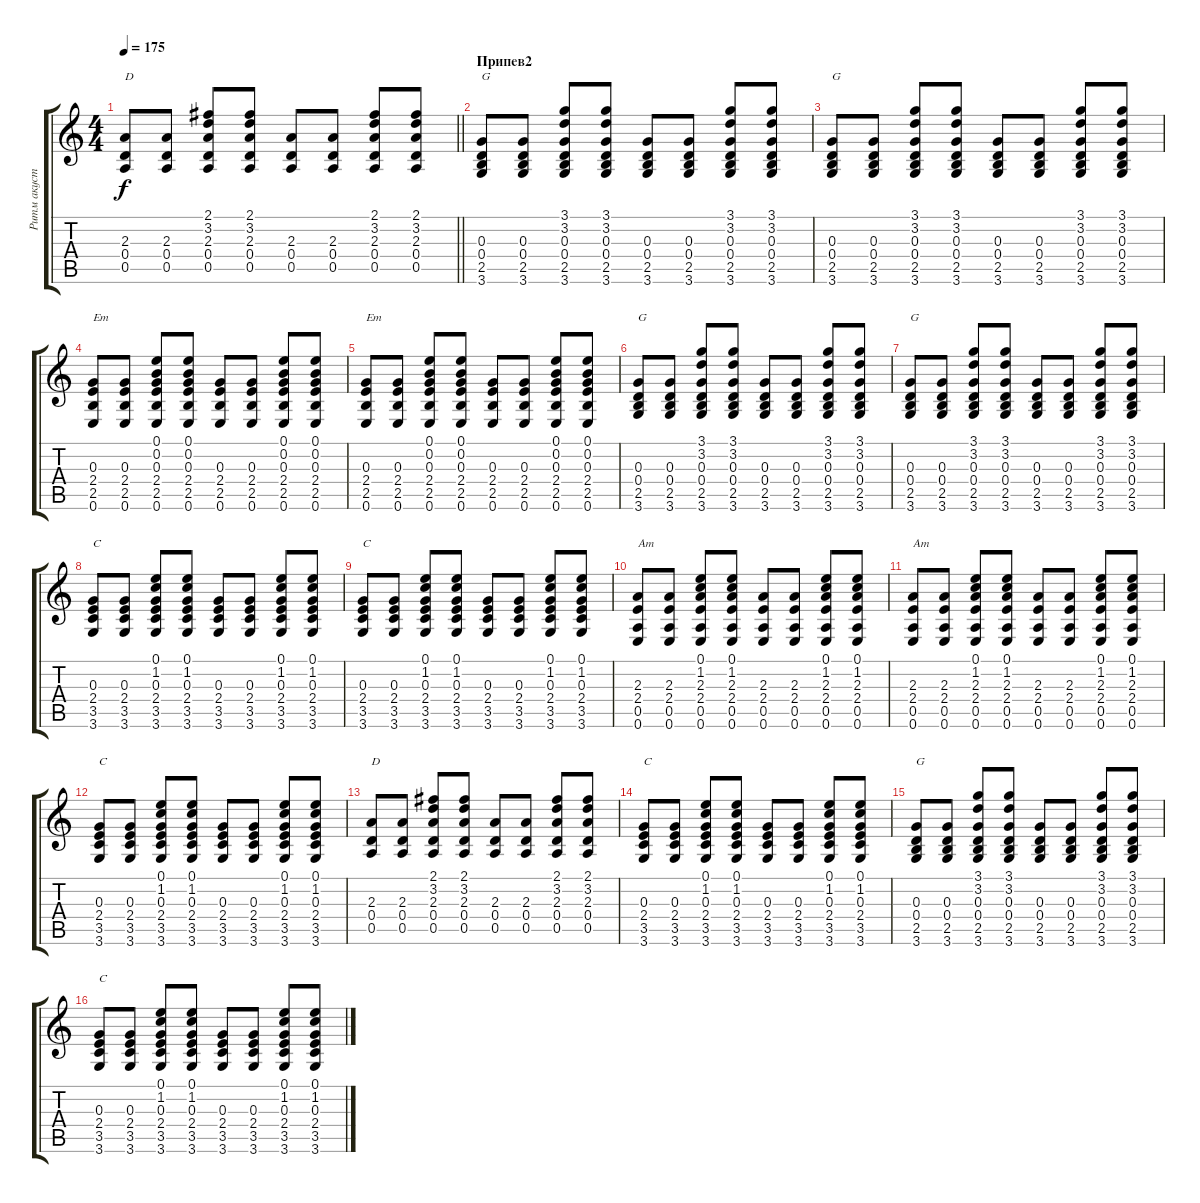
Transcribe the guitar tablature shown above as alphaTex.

\track ("Ритм акустика" "Ритм акуст") {instrument acousticguitarsteel}
\staff {score tabs}
\tuning (E4 B3 G3 D3 A2 E2) {hide}
\ts (4 4)
\tempo 175
\clef g2
\barLineRight lightlight
\ks c
(2.3 0.4 0.5).8{txt "D" dy f} (2.3 0.4 0.5).8 (2.1 3.2 2.3 0.4 0.5).8 (2.1 3.2 2.3 0.4 0.5).8 (2.3 0.4 0.5).8 (2.3 0.4 0.5).8 (2.1 3.2 2.3 0.4 0.5).8 (2.1 3.2 2.3 0.4 0.5).8 |
\section ("" "Припев2")
(0.3 0.4 2.5 3.6).8{txt "G"} (0.3 0.4 2.5 3.6).8 (3.1 3.2 0.3 0.4 2.5 3.6).8 (3.1 3.2 0.3 0.4 2.5 3.6).8 (0.3 0.4 2.5 3.6).8 (0.3 0.4 2.5 3.6).8 (3.1 3.2 0.3 0.4 2.5 3.6).8 (3.1 3.2 0.3 0.4 2.5 3.6).8 |
(0.3 0.4 2.5 3.6).8{txt "G"} (0.3 0.4 2.5 3.6).8 (3.1 3.2 0.3 0.4 2.5 3.6).8 (3.1 3.2 0.3 0.4 2.5 3.6).8 (0.3 0.4 2.5 3.6).8 (0.3 0.4 2.5 3.6).8 (3.1 3.2 0.3 0.4 2.5 3.6).8 (3.1 3.2 0.3 0.4 2.5 3.6).8 |
(0.3 2.4 2.5 0.6).8{txt "Em"} (0.3 2.4 2.5 0.6).8 (0.1 0.2 0.3 2.4 2.5 0.6).8 (0.1 0.2 0.3 2.4 2.5 0.6).8 (0.3 2.4 2.5 0.6).8 (0.3 2.4 2.5 0.6).8 (0.1 0.2 0.3 2.4 2.5 0.6).8 (0.1 0.2 0.3 2.4 2.5 0.6).8 |
(0.3 2.4 2.5 0.6).8{txt "Em"} (0.3 2.4 2.5 0.6).8 (0.1 0.2 0.3 2.4 2.5 0.6).8 (0.1 0.2 0.3 2.4 2.5 0.6).8 (0.3 2.4 2.5 0.6).8 (0.3 2.4 2.5 0.6).8 (0.1 0.2 0.3 2.4 2.5 0.6).8 (0.1 0.2 0.3 2.4 2.5 0.6).8 |
(0.3 0.4 2.5 3.6).8{txt "G"} (0.3 0.4 2.5 3.6).8 (3.1 3.2 0.3 0.4 2.5 3.6).8 (3.1 3.2 0.3 0.4 2.5 3.6).8 (0.3 0.4 2.5 3.6).8 (0.3 0.4 2.5 3.6).8 (3.1 3.2 0.3 0.4 2.5 3.6).8 (3.1 3.2 0.3 0.4 2.5 3.6).8 |
(0.3 0.4 2.5 3.6).8{txt "G"} (0.3 0.4 2.5 3.6).8 (3.1 3.2 0.3 0.4 2.5 3.6).8 (3.1 3.2 0.3 0.4 2.5 3.6).8 (0.3 0.4 2.5 3.6).8 (0.3 0.4 2.5 3.6).8 (3.1 3.2 0.3 0.4 2.5 3.6).8 (3.1 3.2 0.3 0.4 2.5 3.6).8 |
(0.3 2.4 3.5 3.6).8{txt "C"} (0.3 2.4 3.5 3.6).8 (0.1 1.2 0.3 2.4 3.5 3.6).8 (0.1 1.2 0.3 2.4 3.5 3.6).8 (0.3 2.4 3.5 3.6).8 (0.3 2.4 3.5 3.6).8 (0.1 1.2 0.3 2.4 3.5 3.6).8 (0.1 1.2 0.3 2.4 3.5 3.6).8 |
(0.3 2.4 3.5 3.6).8{txt "C"} (0.3 2.4 3.5 3.6).8 (0.1 1.2 0.3 2.4 3.5 3.6).8 (0.1 1.2 0.3 2.4 3.5 3.6).8 (0.3 2.4 3.5 3.6).8 (0.3 2.4 3.5 3.6).8 (0.1 1.2 0.3 2.4 3.5 3.6).8 (0.1 1.2 0.3 2.4 3.5 3.6).8 |
(2.3 2.4 0.5 0.6).8{txt "Am"} (2.3 2.4 0.5 0.6).8 (0.1 1.2 2.3 2.4 0.5 0.6).8 (0.1 1.2 2.3 2.4 0.5 0.6).8 (2.3 2.4 0.5 0.6).8 (2.3 2.4 0.5 0.6).8 (0.1 1.2 2.3 2.4 0.5 0.6).8 (0.1 1.2 2.3 2.4 0.5 0.6).8 |
(2.3 2.4 0.5 0.6).8{txt "Am"} (2.3 2.4 0.5 0.6).8 (0.1 1.2 2.3 2.4 0.5 0.6).8 (0.1 1.2 2.3 2.4 0.5 0.6).8 (2.3 2.4 0.5 0.6).8 (2.3 2.4 0.5 0.6).8 (0.1 1.2 2.3 2.4 0.5 0.6).8 (0.1 1.2 2.3 2.4 0.5 0.6).8 |
(0.3 2.4 3.5 3.6).8{txt "C"} (0.3 2.4 3.5 3.6).8 (0.1 1.2 0.3 2.4 3.5 3.6).8 (0.1 1.2 0.3 2.4 3.5 3.6).8 (0.3 2.4 3.5 3.6).8 (0.3 2.4 3.5 3.6).8 (0.1 1.2 0.3 2.4 3.5 3.6).8 (0.1 1.2 0.3 2.4 3.5 3.6).8 |
(2.3 0.4 0.5).8{txt "D"} (2.3 0.4 0.5).8 (2.1 3.2 2.3 0.4 0.5).8 (2.1 3.2 2.3 0.4 0.5).8 (2.3 0.4 0.5).8 (2.3 0.4 0.5).8 (2.1 3.2 2.3 0.4 0.5).8 (2.1 3.2 2.3 0.4 0.5).8 |
(0.3 2.4 3.5 3.6).8{txt "C"} (0.3 2.4 3.5 3.6).8 (0.1 1.2 0.3 2.4 3.5 3.6).8 (0.1 1.2 0.3 2.4 3.5 3.6).8 (0.3 2.4 3.5 3.6).8 (0.3 2.4 3.5 3.6).8 (0.1 1.2 0.3 2.4 3.5 3.6).8 (0.1 1.2 0.3 2.4 3.5 3.6).8 |
(0.3 0.4 2.5 3.6).8{txt "G"} (0.3 0.4 2.5 3.6).8 (3.1 3.2 0.3 0.4 2.5 3.6).8 (3.1 3.2 0.3 0.4 2.5 3.6).8 (0.3 0.4 2.5 3.6).8 (0.3 0.4 2.5 3.6).8 (3.1 3.2 0.3 0.4 2.5 3.6).8 (3.1 3.2 0.3 0.4 2.5 3.6).8 |
(0.3 2.4 3.5 3.6).8{txt "C"} (0.3 2.4 3.5 3.6).8 (0.1 1.2 0.3 2.4 3.5 3.6).8 (0.1 1.2 0.3 2.4 3.5 3.6).8 (0.3 2.4 3.5 3.6).8 (0.3 2.4 3.5 3.6).8 (0.1 1.2 0.3 2.4 3.5 3.6).8 (0.1 1.2 0.3 2.4 3.5 3.6).8
